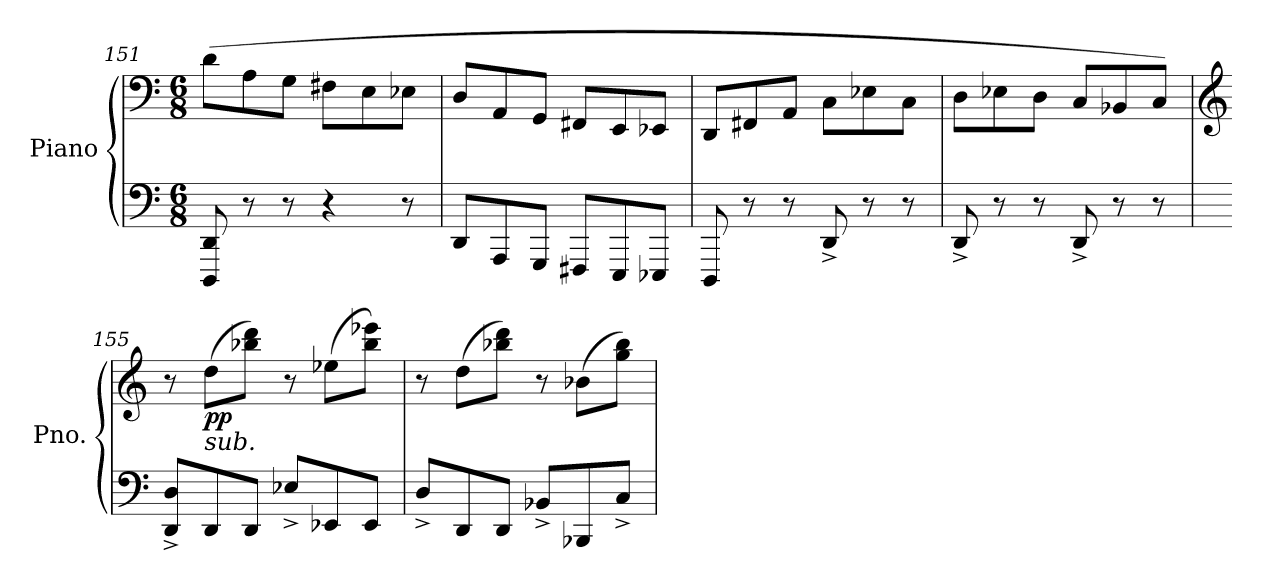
**kern	**kern	**dynam
*part1	*part1	*part1
*staff2	*staff1	*staff1/2
*I"Piano	*	*
*I'Pno.	*	*
*clefF4	*clefF4	*
*k[]	*k[]	*
*M6/8	*M6/8	*
=151	=151	=151
8DDD/ 8DD/	(>8d\L	.
8r	8A\	.
8r	8G\J	.
4r	8F#X\L	.
.	8E\	.
8r	8E-X\J	.
=152	=152	=152
8DD/L	8D/L	.
8AAA/	8AA/	.
8GGG/J	8GG/J	.
8FFF#X/L	8FF#X/L	.
8EEE/	8EE/	.
8EEE-X/J	8EE-X/J	.
=153	=153	=153
8DDD/	8DD/L	.
8r	8FF#X/	.
8r	8AA/J	.
8DD^/	8C\L	.
8r	8E-X\	.
8r	8C\J	.
=154	=154	=154
8DD^/	8D\L	.
8r	8E-X\	.
8r	8D\J	.
8DD^/	8C/L	.
8r	8BB-X/	.
8r	8C/J)	.
!!LO:LB:g=z
=155	=155	=155
*	*clefG2	*
8DD/^ 8D/^L	8r	.
!	!LO:TX:b:i:t=sub.	!
!	!	!LO:DY:b
8DD/	(>8dd\L	pp
8DD/J	8bb-X\ 8ddd\J)	.
8E-X^/L	8r	.
8EE-X/	(>8ee-X\L	.
8EE-/J	8bb-\ 8eee-X\J)	.
=156	=156	=156
8D^/L	8r	.
8DD/	(>8dd\L	.
8DD/J	8bb-X\ 8ddd\J)	.
8BB-X^/L	8r	.
8BBB-X/	(>8b-X\L	.
8C^/J	8gg\ 8bb-\J)	.
=	=	=
*-	*-	*-
